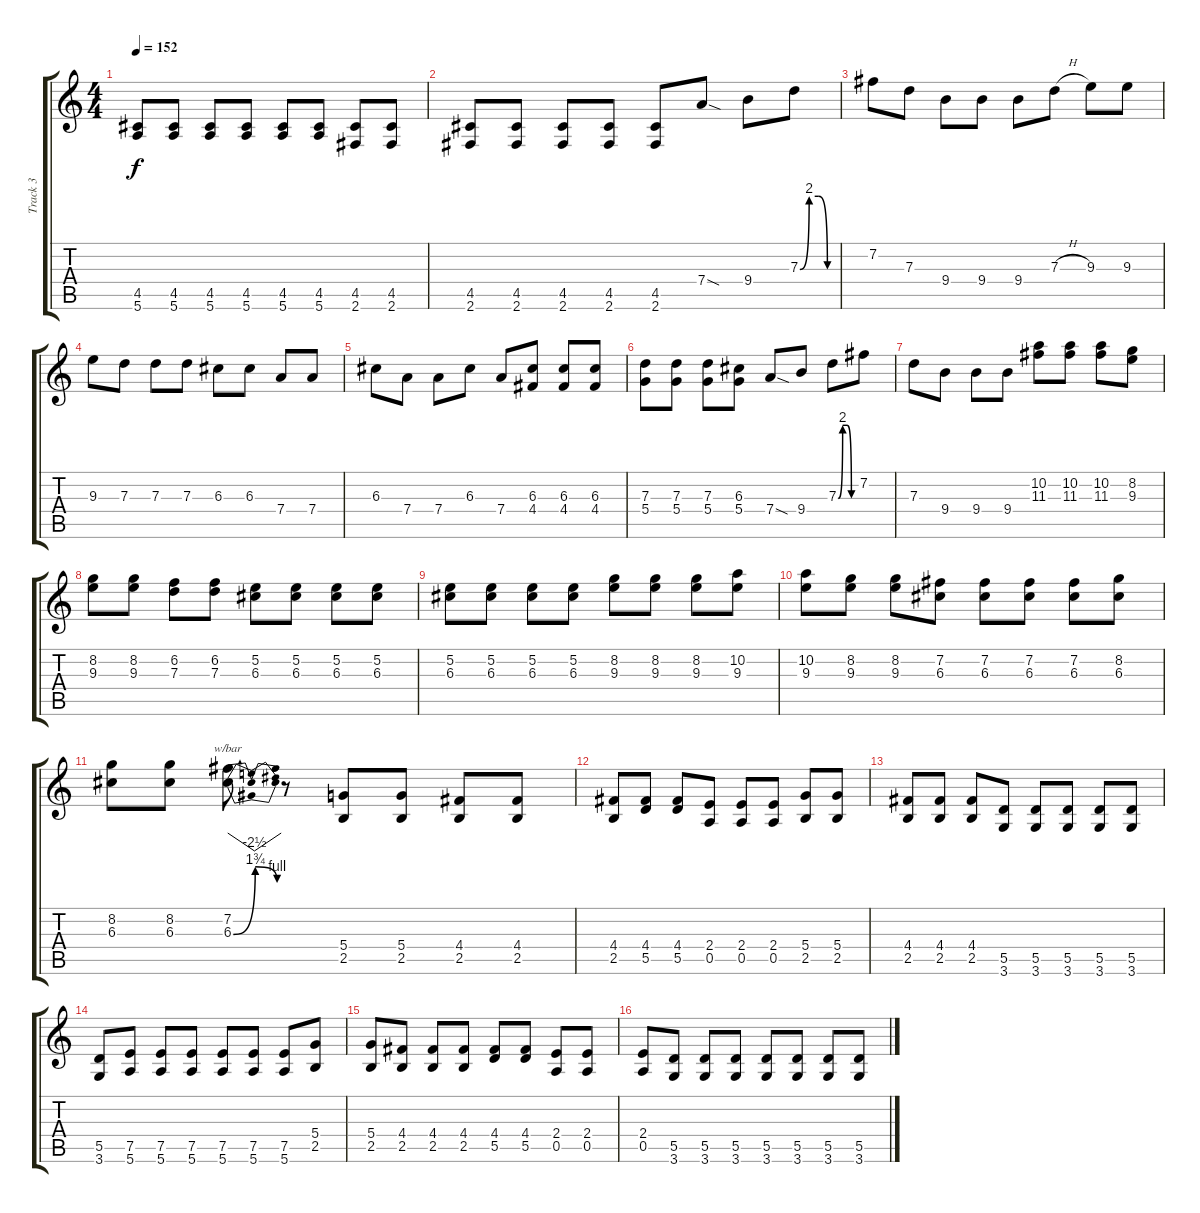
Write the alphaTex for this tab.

\track ("Track 3" "Track 3") {instrument electricguitarclean}
\staff {score tabs}
\tuning (E4 B3 G3 D3 A2 E2) {hide}
\ts (4 4)
\tempo 152
\clef g2
\ks c
(4.5 5.6).8{dy f} (4.5 5.6).8 (4.5 5.6).8 (4.5 5.6).8 (4.5 5.6).8 (4.5 5.6).8 (4.5 2.6).8 (4.5 2.6).8 |
(4.5 2.6).8 (4.5 2.6).8 (4.5 2.6).8 (4.5 2.6).8 (4.5 2.6).8 7.4{sod}.8 9.4.8 7.3{be (custom 0 0 15 8 30 8 45 0 60 0)}.8 |
7.2.8 7.3.8 9.4.8 9.4.8 9.4.8 7.3{h}.8 9.3.8 9.3.8 |
9.3.8 7.3.8 7.3.8 7.3.8 6.3.8 6.3.8 7.4.8 7.4.8 |
6.3.8 7.4.8 7.4.8 6.3.8 7.4.8 (6.3 4.4).8 (6.3 4.4).8 (6.3 4.4).8 |
(7.3 5.4).8 (7.3 5.4).8 (7.3 5.4).8 (6.3 5.4).8 7.4{sod}.8 9.4.8 7.3{be (custom 0 0 15 8 30 8 45 0 60 0)}.8 7.2.8 |
7.3.8 9.4.8 9.4.8 9.4.8 (10.2 11.3).8 (10.2 11.3).8 (10.2 11.3).8 (8.2 9.3).8 |
(8.2 9.3).8 (8.2 9.3).8 (6.2 7.3).8 (6.2 7.3).8 (5.2 6.3).8 (5.2 6.3).8 (5.2 6.3).8 (5.2 6.3).8 |
(5.2 6.3).8 (5.2 6.3).8 (5.2 6.3).8 (5.2 6.3).8 (8.2 9.3).8 (8.2 9.3).8 (8.2 9.3).8 (10.2 9.3).8 |
(10.2 9.3).8 (8.2 9.3).8 (8.2 9.3).8 (7.2 6.3).8 (7.2 6.3).8 (7.2 6.3).8 (7.2 6.3).8 (8.2 6.3).8 |
(8.2 6.3).8 (8.2 6.3).8 (7.2 6.3{be (bendrelease 0 0 30 7 30 7 60 4)}).8{tbe (dip default 0 0 30 -10 60 0)} r.8 (5.4 2.5).8 (5.4 2.5).8 (4.4 2.5).8 (4.4 2.5).8 |
(4.4 2.5).8 (4.4 5.5).8 (4.4 5.5).8 (2.4 0.5).8 (2.4 0.5).8 (2.4 0.5).8 (5.4 2.5).8 (5.4 2.5).8 |
(4.4 2.5).8 (4.4 2.5).8 (4.4 2.5).8 (5.5 3.6).8 (5.5 3.6).8 (5.5 3.6).8 (5.5 3.6).8 (5.5 3.6).8 |
(5.5 3.6).8 (7.5 5.6).8 (7.5 5.6).8 (7.5 5.6).8 (7.5 5.6).8 (7.5 5.6).8 (7.5 5.6).8 (5.4 2.5).8 |
(5.4 2.5).8 (4.4 2.5).8 (4.4 2.5).8 (4.4 2.5).8 (4.4 5.5).8 (4.4 5.5).8 (2.4 0.5).8 (2.4 0.5).8 |
(2.4 0.5).8 (5.5 3.6).8 (5.5 3.6).8 (5.5 3.6).8 (5.5 3.6).8 (5.5 3.6).8 (5.5 3.6).8 (5.5 3.6).8
